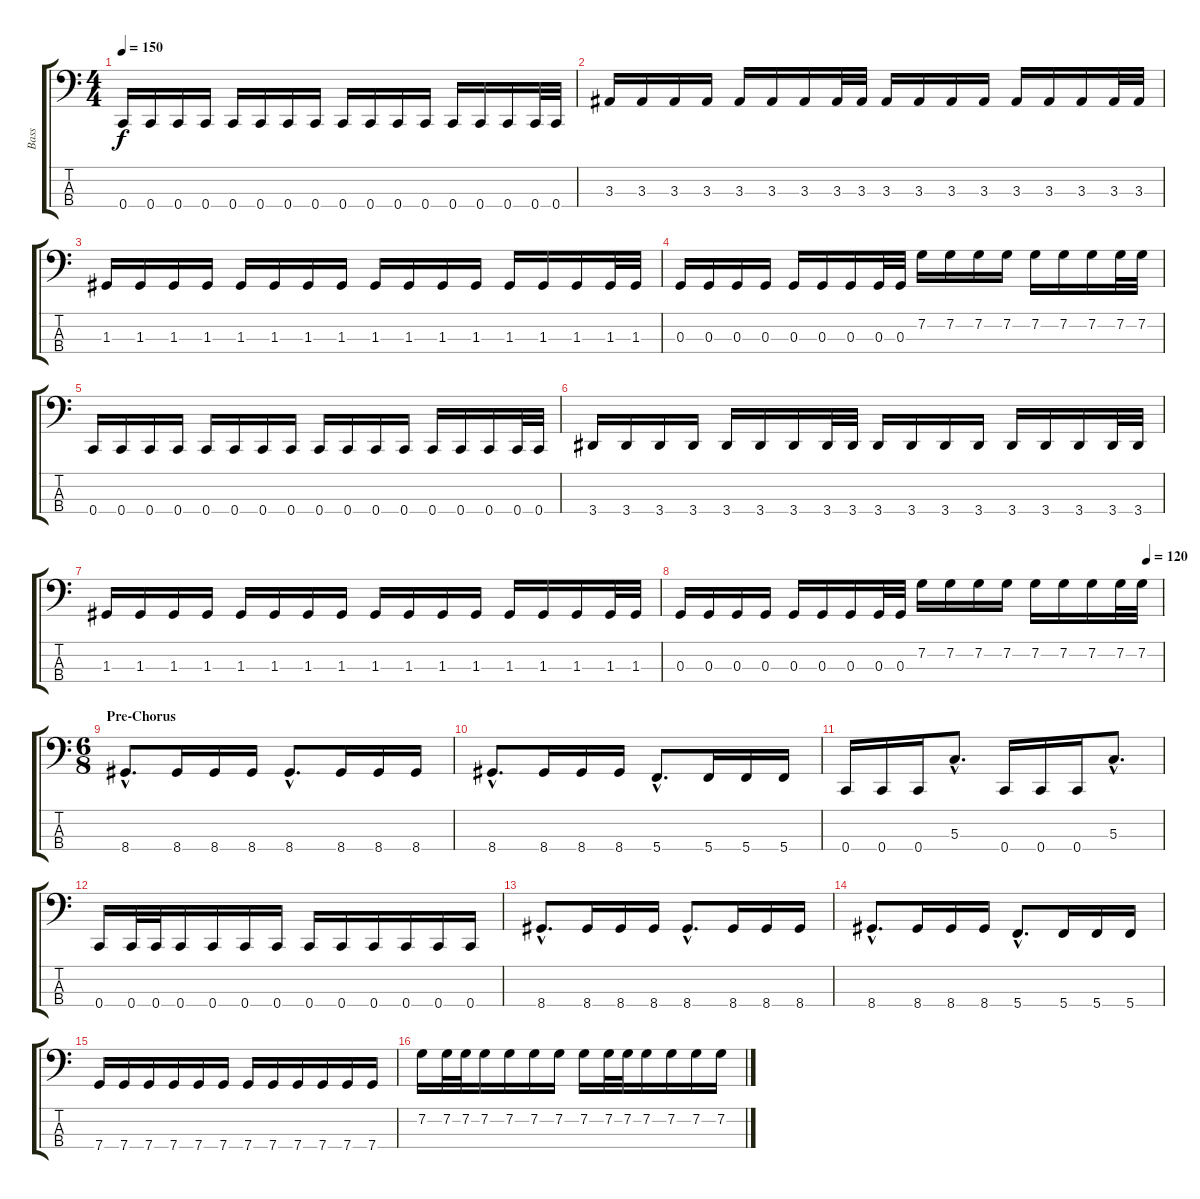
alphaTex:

\track ("Bass" "Bass") {instrument electricbasspick}
\staff {score tabs}
\tuning (F2 C2 G1 C1) {hide}
\ts (4 4)
\tempo 150
\clef f4
\ks c
0.4.16{dy f} 0.4.16 0.4.16 0.4.16 0.4.16 0.4.16 0.4.16 0.4.16 0.4.16 0.4.16 0.4.16 0.4.16 0.4.16 0.4.16 0.4.16 0.4.32 0.4.32 |
3.3.16 3.3.16 3.3.16 3.3.16 3.3.16 3.3.16 3.3.16 3.3.32 3.3.32 3.3.16 3.3.16 3.3.16 3.3.16 3.3.16 3.3.16 3.3.16 3.3.32 3.3.32 |
1.3.16 1.3.16 1.3.16 1.3.16 1.3.16 1.3.16 1.3.16 1.3.16 1.3.16 1.3.16 1.3.16 1.3.16 1.3.16 1.3.16 1.3.16 1.3.32 1.3.32 |
0.3.16 0.3.16 0.3.16 0.3.16 0.3.16 0.3.16 0.3.16 0.3.32 0.3.32 7.2.16 7.2.16 7.2.16 7.2.16 7.2.16 7.2.16 7.2.16 7.2.32 7.2.32 |
0.4.16 0.4.16 0.4.16 0.4.16 0.4.16 0.4.16 0.4.16 0.4.16 0.4.16 0.4.16 0.4.16 0.4.16 0.4.16 0.4.16 0.4.16 0.4.32 0.4.32 |
3.4.16 3.4.16 3.4.16 3.4.16 3.4.16 3.4.16 3.4.16 3.4.32 3.4.32 3.4.16 3.4.16 3.4.16 3.4.16 3.4.16 3.4.16 3.4.16 3.4.32 3.4.32 |
1.3.16 1.3.16 1.3.16 1.3.16 1.3.16 1.3.16 1.3.16 1.3.16 1.3.16 1.3.16 1.3.16 1.3.16 1.3.16 1.3.16 1.3.16 1.3.32 1.3.32 |
\tempo (120 0.96875)
0.3.16 0.3.16 0.3.16 0.3.16 0.3.16 0.3.16 0.3.16 0.3.32 0.3.32 7.2.16 7.2.16 7.2.16 7.2.16 7.2.16 7.2.16 7.2.16 7.2.32 7.2.32 |
\ts (6 8)
\section ("" "Pre-Chorus")
8.4{hac}.8{d} 8.4.16 8.4.16 8.4.16 8.4{hac}.8{d} 8.4.16 8.4.16 8.4.16 |
8.4{hac}.8{d} 8.4.16 8.4.16 8.4.16 5.4{hac}.8{d} 5.4.16 5.4.16 5.4.16 |
0.4.16 0.4.16 0.4.16 5.3{hac}.8{d} 0.4.16 0.4.16 0.4.16 5.3{hac}.8{d} |
0.4.16 0.4.32 0.4.32 0.4.16 0.4.16 0.4.16 0.4.16 0.4.16 0.4.16 0.4.16 0.4.16 0.4.16 0.4.16 |
8.4{hac}.8{d} 8.4.16 8.4.16 8.4.16 8.4{hac}.8{d} 8.4.16 8.4.16 8.4.16 |
8.4{hac}.8{d} 8.4.16 8.4.16 8.4.16 5.4{hac}.8{d} 5.4.16 5.4.16 5.4.16 |
7.4.16 7.4.16 7.4.16 7.4.16 7.4.16 7.4.16 7.4.16 7.4.16 7.4.16 7.4.16 7.4.16 7.4.16 |
7.2.16 7.2.32 7.2.32 7.2.16 7.2.16 7.2.16 7.2.16 7.2.16 7.2.32 7.2.32 7.2.16 7.2.16 7.2.16 7.2.16
